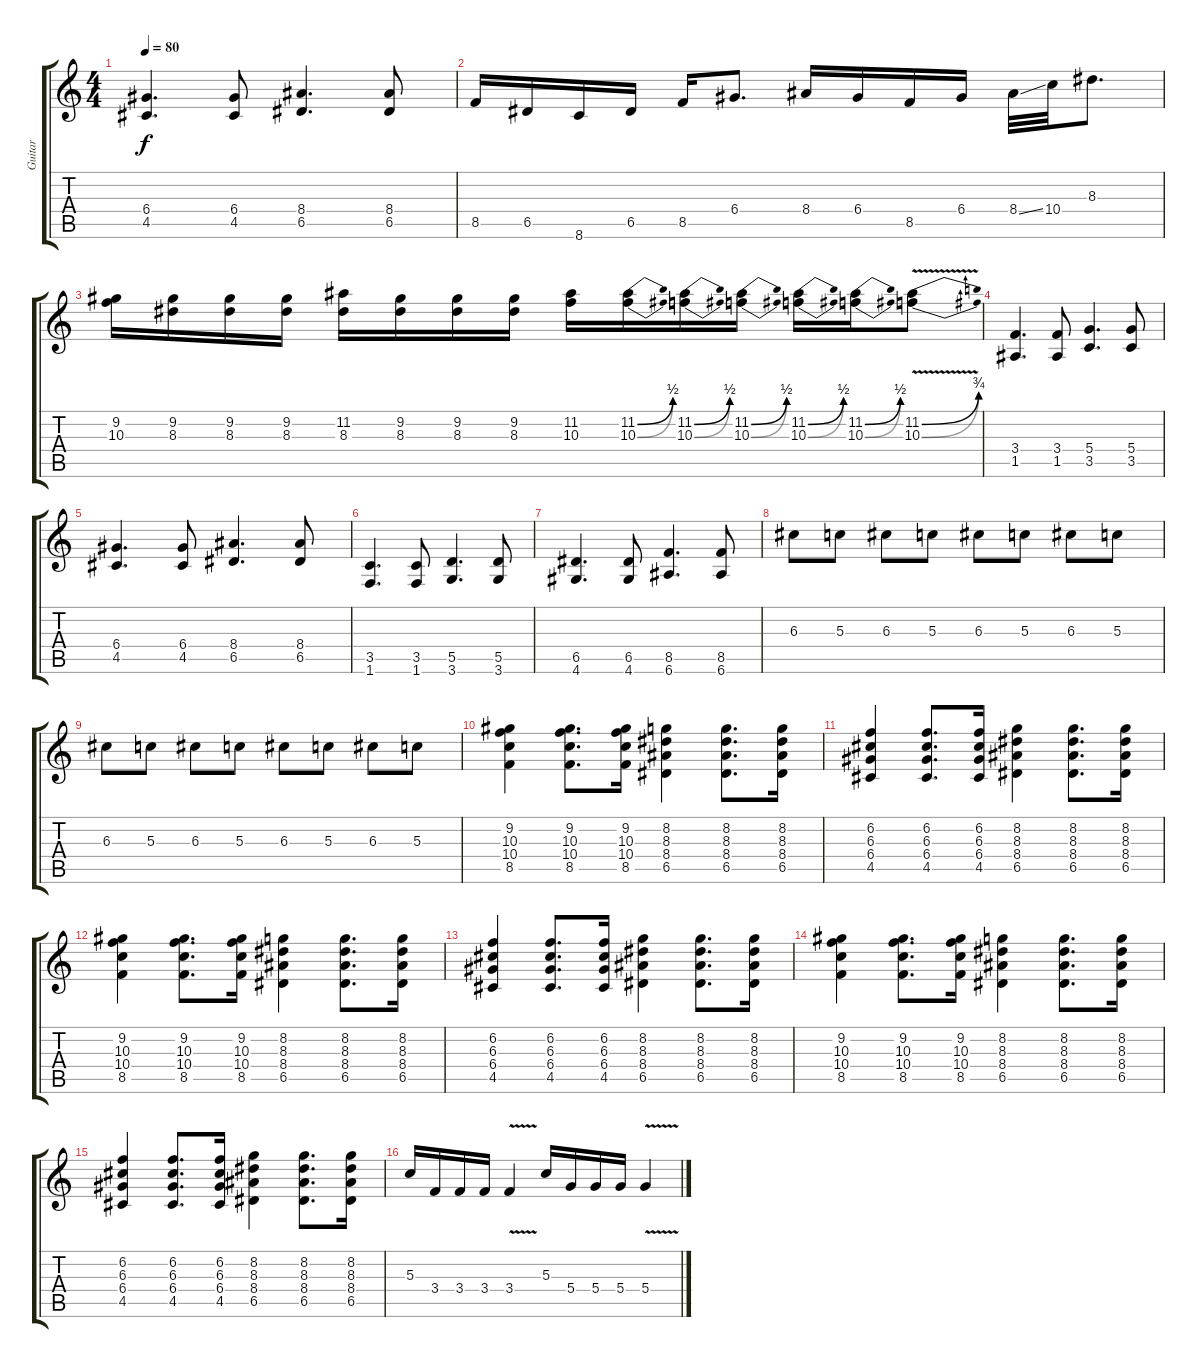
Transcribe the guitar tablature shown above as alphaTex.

\track ("Guitar" "Guitar") {instrument electricguitarjazz}
\staff {score tabs}
\tuning (E4 B3 G3 D3 A2 E2) {hide}
\ts (4 4)
\tempo 80
\clef g2
\ks c
(6.4 4.5).4{d dy f} (6.4 4.5).8 (8.4 6.5).4{d} (8.4 6.5).8 |
8.5.16 6.5.16 8.6.16 6.5.16 8.5.16 6.4.8{d} 8.4.16 6.4.16 8.5.16 6.4.16 8.4{ss}.32 10.4.32 8.3.8{d} |
(9.2 10.3).16 (9.2 8.3).16 (9.2 8.3).16 (9.2 8.3).16 (11.2 8.3).16 (9.2 8.3).16 (9.2 8.3).16 (9.2 8.3).16 (11.2 10.3).16 (11.2{be (bend 0 0 60 2)} 10.3{be (bend 0 0 60 2)}).16 (11.2{be (bend 0 0 60 2)} 10.3{be (bend 0 0 60 2)}).16 (11.2{be (bend 0 0 60 2)} 10.3{be (bend 0 0 60 2)}).16 (11.2{be (bend 0 0 60 2)} 10.3{be (bend 0 0 60 2)}).16 (11.2{be (bend 0 0 60 2)} 10.3{be (bend 0 0 60 2)}).16 (11.2{be (bend 0 0 60 3)} 10.3{be (bend 0 0 60 3) v}).8 |
(3.4 1.5).4{d} (3.4 1.5).8 (5.4 3.5).4{d} (5.4 3.5).8 |
(6.4 4.5).4{d} (6.4 4.5).8 (8.4 6.5).4{d} (8.4 6.5).8 |
(3.5 1.6).4{d} (3.5 1.6).8 (5.5 3.6).4{d} (5.5 3.6).8 |
(6.5 4.6).4{d} (6.5 4.6).8 (8.5 6.6).4{d} (8.5 6.6).8 |
6.3.8 5.3.8 6.3.8 5.3.8 6.3.8 5.3.8 6.3.8 5.3.8 |
6.3.8 5.3.8 6.3.8 5.3.8 6.3.8 5.3.8 6.3.8 5.3.8 |
(9.2 10.3 10.4 8.5).4 (9.2 10.3 10.4 8.5).8{d} (9.2 10.3 10.4 8.5).16 (8.2 8.3 8.4 6.5).4 (8.2 8.3 8.4 6.5).8{d} (8.2 8.3 8.4 6.5).16 |
(6.2 6.3 6.4 4.5).4 (6.2 6.3 6.4 4.5).8{d} (6.2 6.3 6.4 4.5).16 (8.2 8.3 8.4 6.5).4 (8.2 8.3 8.4 6.5).8{d} (8.2 8.3 8.4 6.5).16 |
(9.2 10.3 10.4 8.5).4 (9.2 10.3 10.4 8.5).8{d} (9.2 10.3 10.4 8.5).16 (8.2 8.3 8.4 6.5).4 (8.2 8.3 8.4 6.5).8{d} (8.2 8.3 8.4 6.5).16 |
(6.2 6.3 6.4 4.5).4 (6.2 6.3 6.4 4.5).8{d} (6.2 6.3 6.4 4.5).16 (8.2 8.3 8.4 6.5).4 (8.2 8.3 8.4 6.5).8{d} (8.2 8.3 8.4 6.5).16 |
(9.2 10.3 10.4 8.5).4 (9.2 10.3 10.4 8.5).8{d} (9.2 10.3 10.4 8.5).16 (8.2 8.3 8.4 6.5).4 (8.2 8.3 8.4 6.5).8{d} (8.2 8.3 8.4 6.5).16 |
(6.2 6.3 6.4 4.5).4 (6.2 6.3 6.4 4.5).8{d} (6.2 6.3 6.4 4.5).16 (8.2 8.3 8.4 6.5).4 (8.2 8.3 8.4 6.5).8{d} (8.2 8.3 8.4 6.5).16 |
5.3.16 3.4.16 3.4.16 3.4.16 3.4{v}.4 5.3.16 5.4.16 5.4.16 5.4.16 5.4{v}.4
